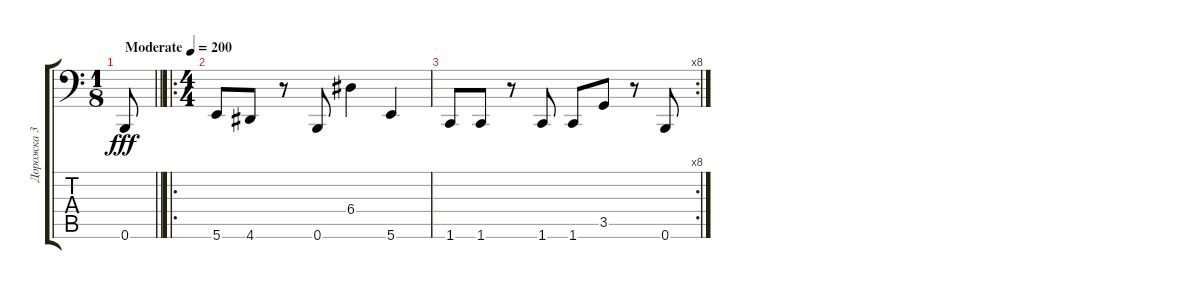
\track ("Дорожка 3" "Дорожка 3") {instrument electricbasspick}
\staff {score tabs}
\tuning (B2 Gb2 D2 A1 E1 B0) {hide}
\ts (1 8)
\tempo (200 "Moderate")
\clef f4
\barLineRight lightlight
\ks c
0.6.8{dy fff instrument electricbasspick} |
\ro
\ts (4 4)
5.6.8 4.6.8 r.8 0.6.8 6.4.4 5.6.4 |
\rc 8
1.6.8 1.6.8 r.8 1.6.8 1.6.8 3.5.8 r.8 0.6.8
